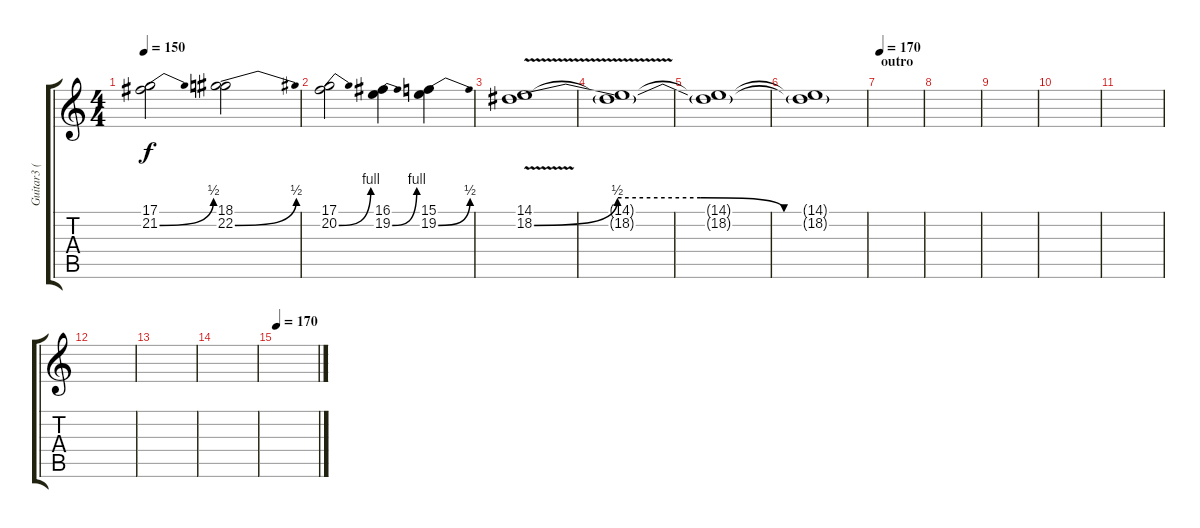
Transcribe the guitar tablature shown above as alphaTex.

\track ("Guitar3 ( w/effect )" "Guitar3 ( ") {instrument lead2sawtooth}
\staff {score tabs}
\tuning (D4 A3 F3 C3 G2 C2) {hide}
\ts (4 4)
\tempo 150
\clef g2
\ks c
(17.1 21.2{be (bend 0 0 60 2)}).2{dy f} (18.1 22.2{be (bend 0 0 60 2)}).2 |
(17.1 20.2{be (bend 0 0 60 4)}).2 (16.1 19.2{be (bend 0 0 60 4)}).4 (15.1 19.2{be (bend 0 0 60 2)}).4 |
(14.1 18.2{be (custom 0 0 15 2 30 2 45 0 60 0) v}).1 |
(14.1{t} 18.2{t}).1 |
(14.1{t} 18.2{t}).1 |
(14.1{t} 18.2{t}).1 |
\section ("" "outro")
\tempo 170
|
|
|
|
|
|
|
|
\tempo 170
